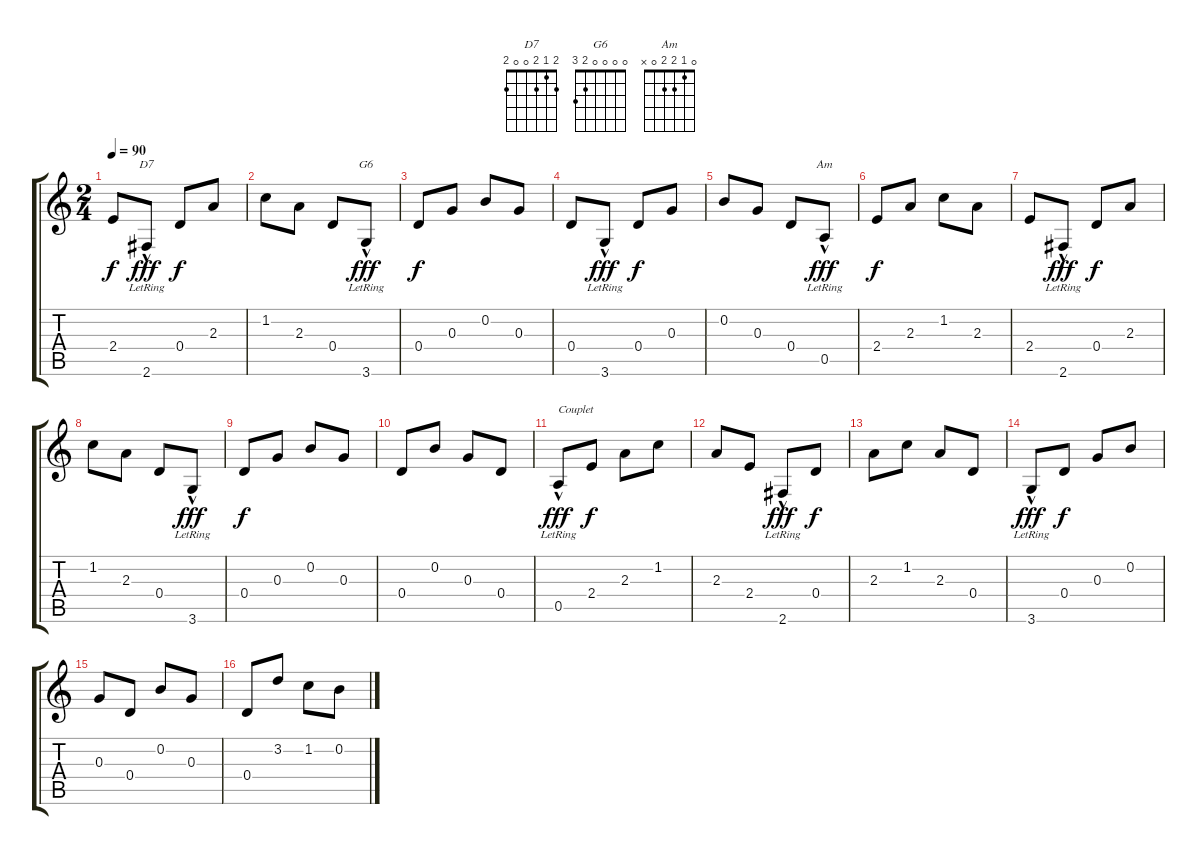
\track "" {instrument acousticguitarsteel}
\staff {score tabs}
\tuning (E4 B3 G3 D3 A2 E2) {hide}
\chord ("D7" 2 1 2 0 0 2)
\chord ("G6" 0 0 0 0 2 3)
\chord ("Am" 0 1 2 2 0 x)
\ts (2 4)
\tempo 90
\clef g2
\ks c
2.4.8{dy f} 2.6{hac lr}.8{ch "D7" dy fff} 0.4.8{dy f} 2.3.8 |
1.2.8 2.3.8 0.4.8 3.6{hac lr}.8{ch "G6" dy fff} |
0.4.8{dy f} 0.3.8 0.2.8 0.3.8 |
0.4.8 3.6{hac lr}.8{dy fff} 0.4.8{dy f} 0.3.8 |
0.2.8 0.3.8 0.4.8 0.5{hac lr}.8{ch "Am" dy fff} |
2.4.8{dy f} 2.3.8 1.2.8 2.3.8 |
2.4.8 2.6{hac lr}.8{dy fff} 0.4.8{dy f} 2.3.8 |
1.2.8 2.3.8 0.4.8 3.6{hac lr}.8{dy fff} |
0.4.8{dy f} 0.3.8 0.2.8 0.3.8 |
0.4.8 0.2.8 0.3.8 0.4.8 |
0.5{hac lr}.8{txt "Couplet" dy fff} 2.4.8{dy f} 2.3.8 1.2.8 |
2.3.8 2.4.8 2.6{hac lr}.8{dy fff} 0.4.8{dy f} |
2.3.8 1.2.8 2.3.8 0.4.8 |
3.6{hac lr}.8{dy fff} 0.4.8{dy f} 0.3.8 0.2.8 |
0.3.8 0.4.8 0.2.8 0.3.8 |
0.4.8 3.2.8 1.2.8 0.2.8
